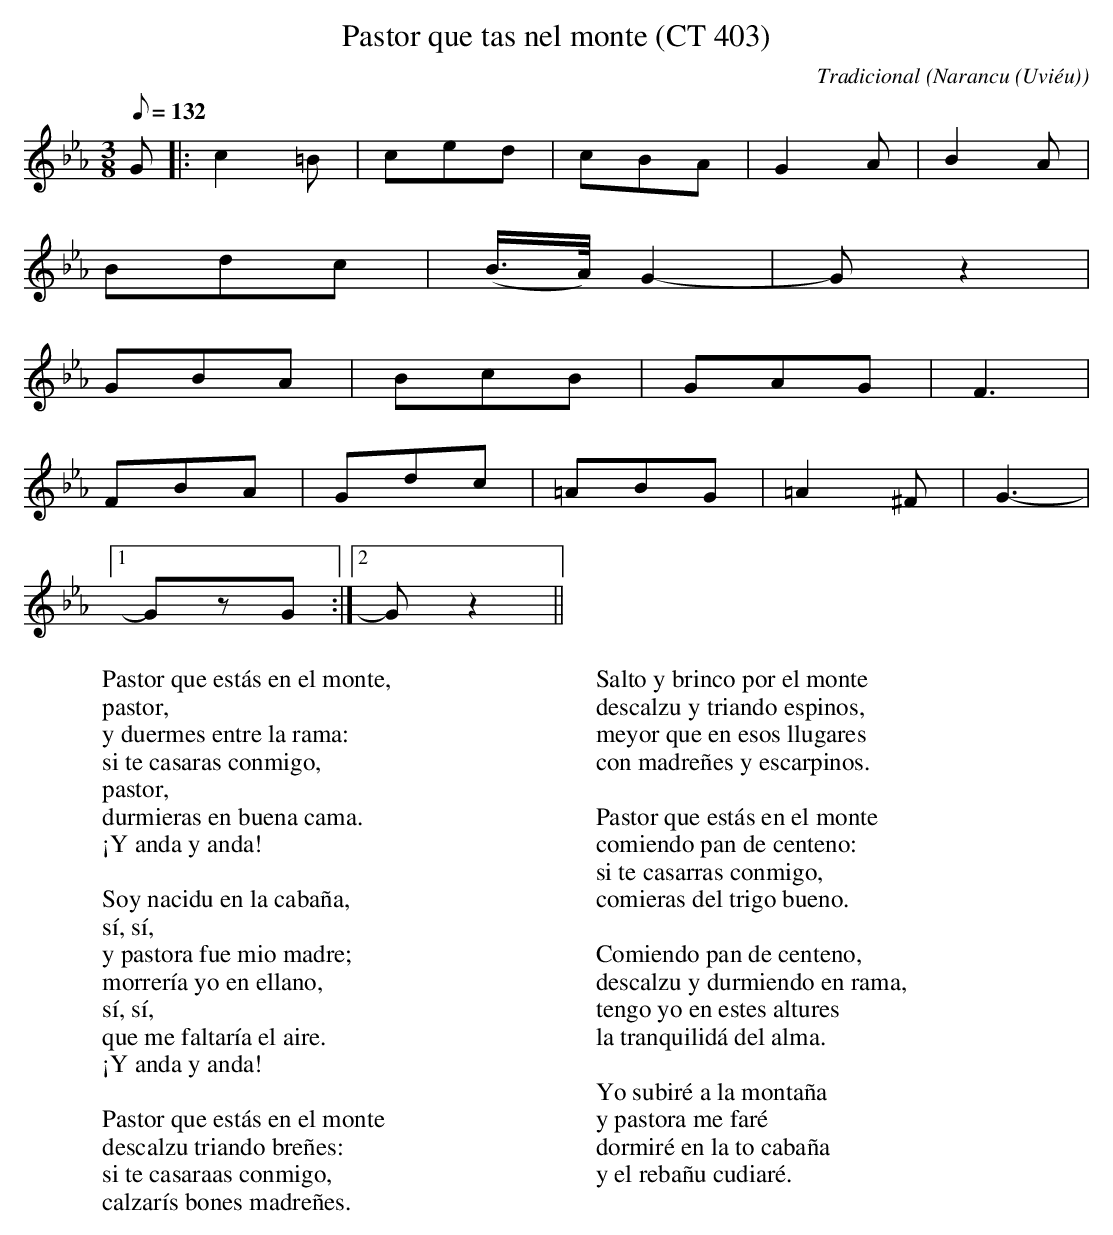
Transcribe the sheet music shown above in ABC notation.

X:1
T:Pastor que tas nel monte (CT 403)
C:Tradicional
O:Narancu (Uviéu)
M:3/8
L:1/8
Q:1/8=132
W:Pastor que estás en el monte,
W:pastor,
W:y duermes entre la rama:
W:si te casaras conmigo,
W:pastor,
W:durmieras en buena cama.
W:¡Y anda y anda!
W:
W:Soy nacidu en la cabaña,
W:sí, sí,
W:y pastora fue mio madre;
W:morrería yo en ellano,
W:sí, sí,
W:que me faltaría el aire.
W:¡Y anda y anda!
W:
W:Pastor que estás en el monte
W:descalzu triando breñes:
W:si te casaraas conmigo,
W:calzarís bones madreñes.
W:
W:Salto y brinco por el monte
W:descalzu y triando espinos,
W:meyor que en esos llugares
W:con madreñes y escarpinos.
W:
W:Pastor que estás en el monte
W:comiendo pan de centeno:
W:si te casarras conmigo,
W:comieras del trigo bueno.
W:
W:Comiendo pan de centeno,
W:descalzu y durmiendo en rama,
W:tengo yo en estes altures
W:la tranquilidá del alma.
W:
W:Yo subiré a la montaña
W:y pastora me faré
W:dormiré en la to cabaña
W:y el rebañu cudiaré.
K:Cm
G|:c2=B|ced|cBA|G2A|B2A|
Bdc|(B3/4A/4) G2-|Gz2|
GBA|BcB|GAG|F3|
FBA|Gdc|=ABG|=A2^F|G3-|
[1 GzG:|[2 Gz2||
